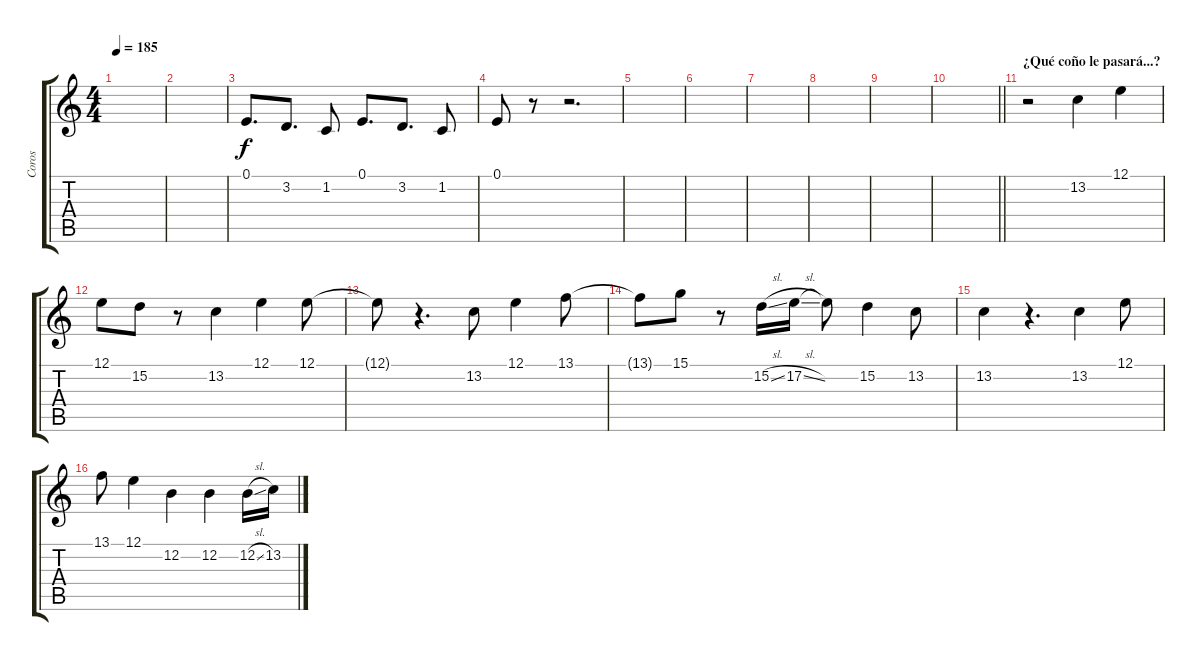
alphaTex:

\track ("Coros" "Coros") {instrument lead6voice}
\staff {score tabs}
\tuning (E4 B3 G3 D3 A2 E2) {hide}
\ts (4 4)
\tempo 185
\clef g2
\ks c
|
|
0.1.8{d volume 0} 3.2.8{d} 1.2.8 0.1.8{d} 3.2.8{d} 1.2.8 |
0.1.8 r.8 r.2{d} |
|
|
|
|
|
\barLineRight lightlight
|
\section ("" "¿Qué coño le pasará...?")
r.2 13.2.4 12.1.4 |
12.1.8 15.2.8 r.8 13.2.4 12.1.4 12.1.8 |
12.1{t}.8 r.4{d} 13.2.8 12.1.4 13.1.8 |
13.1{t}.8 15.1.8 r.8 15.2{sl}.16 17.2{sl}.16 17.2{t}.8 15.2.4 13.2.8 |
13.2.4 r.4{d} 13.2.4 12.1.8 |
13.1.8 12.1.4 12.2.4 12.2.4 12.2{sl}.16 13.2.16
